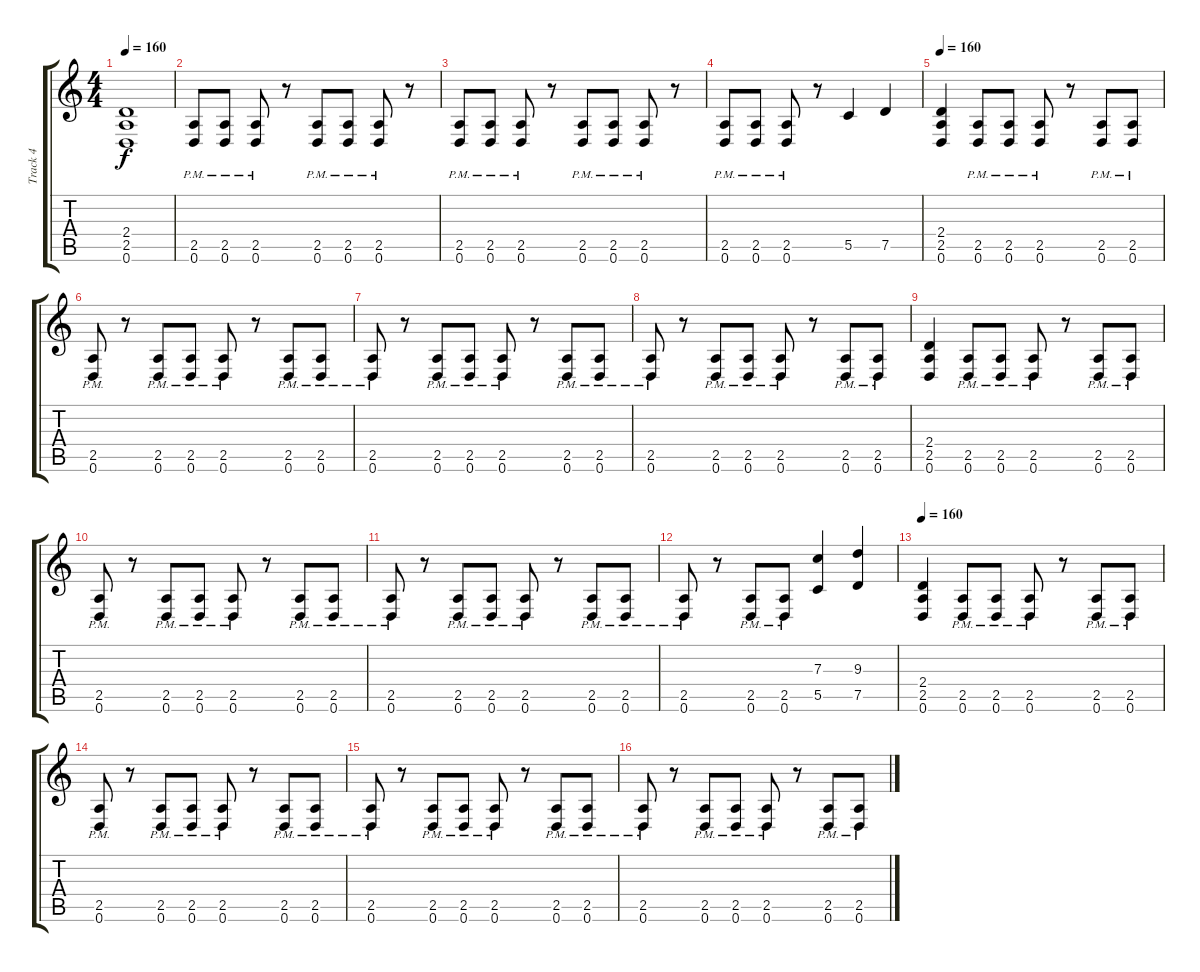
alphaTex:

\track ("Track 4" "Track 4") {instrument distortionguitar}
\staff {score tabs}
\tuning (D4 A3 F3 C3 G2 D2) {hide}
\ts (4 4)
\tempo 160
\clef g2
\ks c
(2.4{t} 2.5{t} 0.6{t}).1{dy f} |
(2.5{pm} 0.6{pm}).8 (2.5{pm} 0.6{pm}).8 (2.5{pm} 0.6{pm}).8 r.8 (2.5{pm} 0.6{pm}).8 (2.5{pm} 0.6{pm}).8 (2.5{pm} 0.6{pm}).8 r.8 |
(2.5{pm} 0.6{pm}).8 (2.5{pm} 0.6{pm}).8 (2.5{pm} 0.6{pm}).8 r.8 (2.5{pm} 0.6{pm}).8 (2.5{pm} 0.6{pm}).8 (2.5{pm} 0.6{pm}).8 r.8 |
(2.5{pm} 0.6{pm}).8 (2.5{pm} 0.6{pm}).8 (2.5{pm} 0.6{pm}).8 r.8 5.5.4 7.5.4 |
\tempo 160
(2.4 2.5 0.6).4 (2.5{pm} 0.6{pm}).8 (2.5{pm} 0.6{pm}).8 (2.5{pm} 0.6{pm}).8 r.8 (2.5{pm} 0.6{pm}).8 (2.5{pm} 0.6{pm}).8 |
(2.5{pm} 0.6{pm}).8 r.8 (2.5{pm} 0.6{pm}).8 (2.5{pm} 0.6{pm}).8 (2.5{pm} 0.6{pm}).8 r.8 (2.5{pm} 0.6{pm}).8 (2.5{pm} 0.6{pm}).8 |
(2.5{pm} 0.6{pm}).8 r.8 (2.5{pm} 0.6{pm}).8 (2.5{pm} 0.6{pm}).8 (2.5{pm} 0.6{pm}).8 r.8 (2.5{pm} 0.6{pm}).8 (2.5{pm} 0.6{pm}).8 |
(2.5{pm} 0.6{pm}).8 r.8 (2.5{pm} 0.6{pm}).8 (2.5{pm} 0.6{pm}).8 (2.5{pm} 0.6{pm}).8 r.8 (2.5{pm} 0.6{pm}).8 (2.5{pm} 0.6{pm}).8 |
(2.4 2.5 0.6).4 (2.5{pm} 0.6{pm}).8 (2.5{pm} 0.6{pm}).8 (2.5{pm} 0.6{pm}).8 r.8 (2.5{pm} 0.6{pm}).8 (2.5{pm} 0.6{pm}).8 |
(2.5{pm} 0.6{pm}).8 r.8 (2.5{pm} 0.6{pm}).8 (2.5{pm} 0.6{pm}).8 (2.5{pm} 0.6{pm}).8 r.8 (2.5{pm} 0.6{pm}).8 (2.5{pm} 0.6{pm}).8 |
(2.5{pm} 0.6{pm}).8 r.8 (2.5{pm} 0.6{pm}).8 (2.5{pm} 0.6{pm}).8 (2.5{pm} 0.6{pm}).8 r.8 (2.5{pm} 0.6{pm}).8 (2.5{pm} 0.6{pm}).8 |
(2.5{pm} 0.6{pm}).8 r.8 (2.5{pm} 0.6{pm}).8 (2.5{pm} 0.6{pm}).8 (7.3 5.5).4 (9.3 7.5).4 |
\tempo 160
(2.4 2.5 0.6).4 (2.5{pm} 0.6{pm}).8 (2.5{pm} 0.6{pm}).8 (2.5{pm} 0.6{pm}).8 r.8 (2.5{pm} 0.6{pm}).8 (2.5{pm} 0.6{pm}).8 |
(2.5{pm} 0.6{pm}).8 r.8 (2.5{pm} 0.6{pm}).8 (2.5{pm} 0.6{pm}).8 (2.5{pm} 0.6{pm}).8 r.8 (2.5{pm} 0.6{pm}).8 (2.5{pm} 0.6{pm}).8 |
(2.5{pm} 0.6{pm}).8 r.8 (2.5{pm} 0.6{pm}).8 (2.5{pm} 0.6{pm}).8 (2.5{pm} 0.6{pm}).8 r.8 (2.5{pm} 0.6{pm}).8 (2.5{pm} 0.6{pm}).8 |
(2.5{pm} 0.6{pm}).8 r.8 (2.5{pm} 0.6{pm}).8 (2.5{pm} 0.6{pm}).8 (2.5{pm} 0.6{pm}).8 r.8 (2.5{pm} 0.6{pm}).8 (2.5{pm} 0.6{pm}).8
